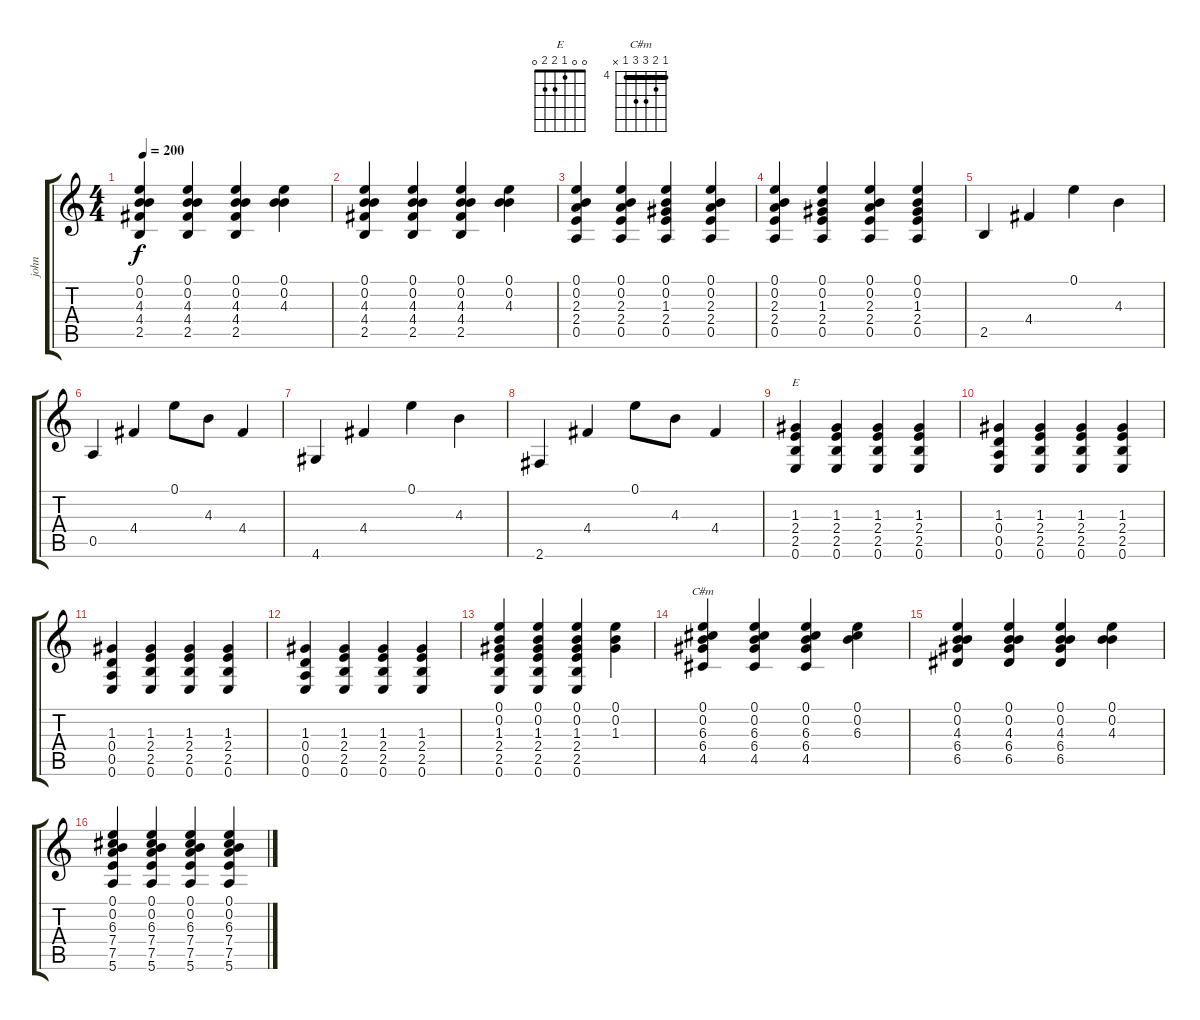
\track ("john" "john") {instrument acousticguitarsteel}
\staff {score tabs}
\tuning (E4 B3 G3 D3 A2 E2) {hide}
\chord ("E" 0 0 1 2 2 0)
\chord ("C#m" 4 5 6 6 4 x) {firstfret 4 barre 4}
\ts (4 4)
\tempo 200
\clef g2
\ks c
(0.1 0.2 4.3 4.4 2.5).4{dy f} (0.1 0.2 4.3 4.4 2.5).4 (0.1 0.2 4.3 4.4 2.5).4 (0.1 0.2 4.3).4 |
(0.1 0.2 4.3 4.4 2.5).4 (0.1 0.2 4.3 4.4 2.5).4 (0.1 0.2 4.3 4.4 2.5).4 (0.1 0.2 4.3).4 |
(0.1 0.2 2.3 2.4 0.5).4 (0.1 0.2 2.3 2.4 0.5).4 (0.1 0.2 1.3 2.4 0.5).4 (0.1 0.2 2.3 2.4 0.5).4 |
(0.1 0.2 2.3 2.4 0.5).4 (0.1 0.2 1.3 2.4 0.5).4 (0.1 0.2 2.3 2.4 0.5).4 (0.1 0.2 1.3 2.4 0.5).4 |
2.5.4 4.4.4 0.1.4 4.3.4 |
0.5.4 4.4.4 0.1.8 4.3.8 4.4.4 |
4.6.4 4.4.4 0.1.4 4.3.4 |
2.6.4 4.4.4 0.1.8 4.3.8 4.4.4 |
(1.3 2.4 2.5 0.6).4{ch "E"} (1.3 2.4 2.5 0.6).4 (1.3 2.4 2.5 0.6).4 (1.3 2.4 2.5 0.6).4 |
(1.3 0.4 0.5 0.6).4 (1.3 2.4 2.5 0.6).4 (1.3 2.4 2.5 0.6).4 (1.3 2.4 2.5 0.6).4 |
(1.3 0.4 0.5 0.6).4 (1.3 2.4 2.5 0.6).4 (1.3 2.4 2.5 0.6).4 (1.3 2.4 2.5 0.6).4 |
(1.3 0.4 0.5 0.6).4 (1.3 2.4 2.5 0.6).4 (1.3 2.4 2.5 0.6).4 (1.3 2.4 2.5 0.6).4 |
(0.1 0.2 1.3 2.4 2.5 0.6).4 (0.1 0.2 1.3 2.4 2.5 0.6).4 (0.1 0.2 1.3 2.4 2.5 0.6).4 (0.1 0.2 1.3).4 |
(0.1 0.2 6.3 6.4 4.5).4{ch "C#m"} (0.1 0.2 6.3 6.4 4.5).4 (0.1 0.2 6.3 6.4 4.5).4 (0.1 0.2 6.3).4 |
(0.1 0.2 4.3 6.4 6.5).4 (0.1 0.2 4.3 6.4 6.5).4 (0.1 0.2 4.3 6.4 6.5).4 (0.1 0.2 4.3).4 |
(0.1 0.2 6.3 7.4 7.5 5.6).4 (0.1 0.2 6.3 7.4 7.5 5.6).4 (0.1 0.2 6.3 7.4 7.5 5.6).4 (0.1 0.2 6.3 7.4 7.5 5.6).4
